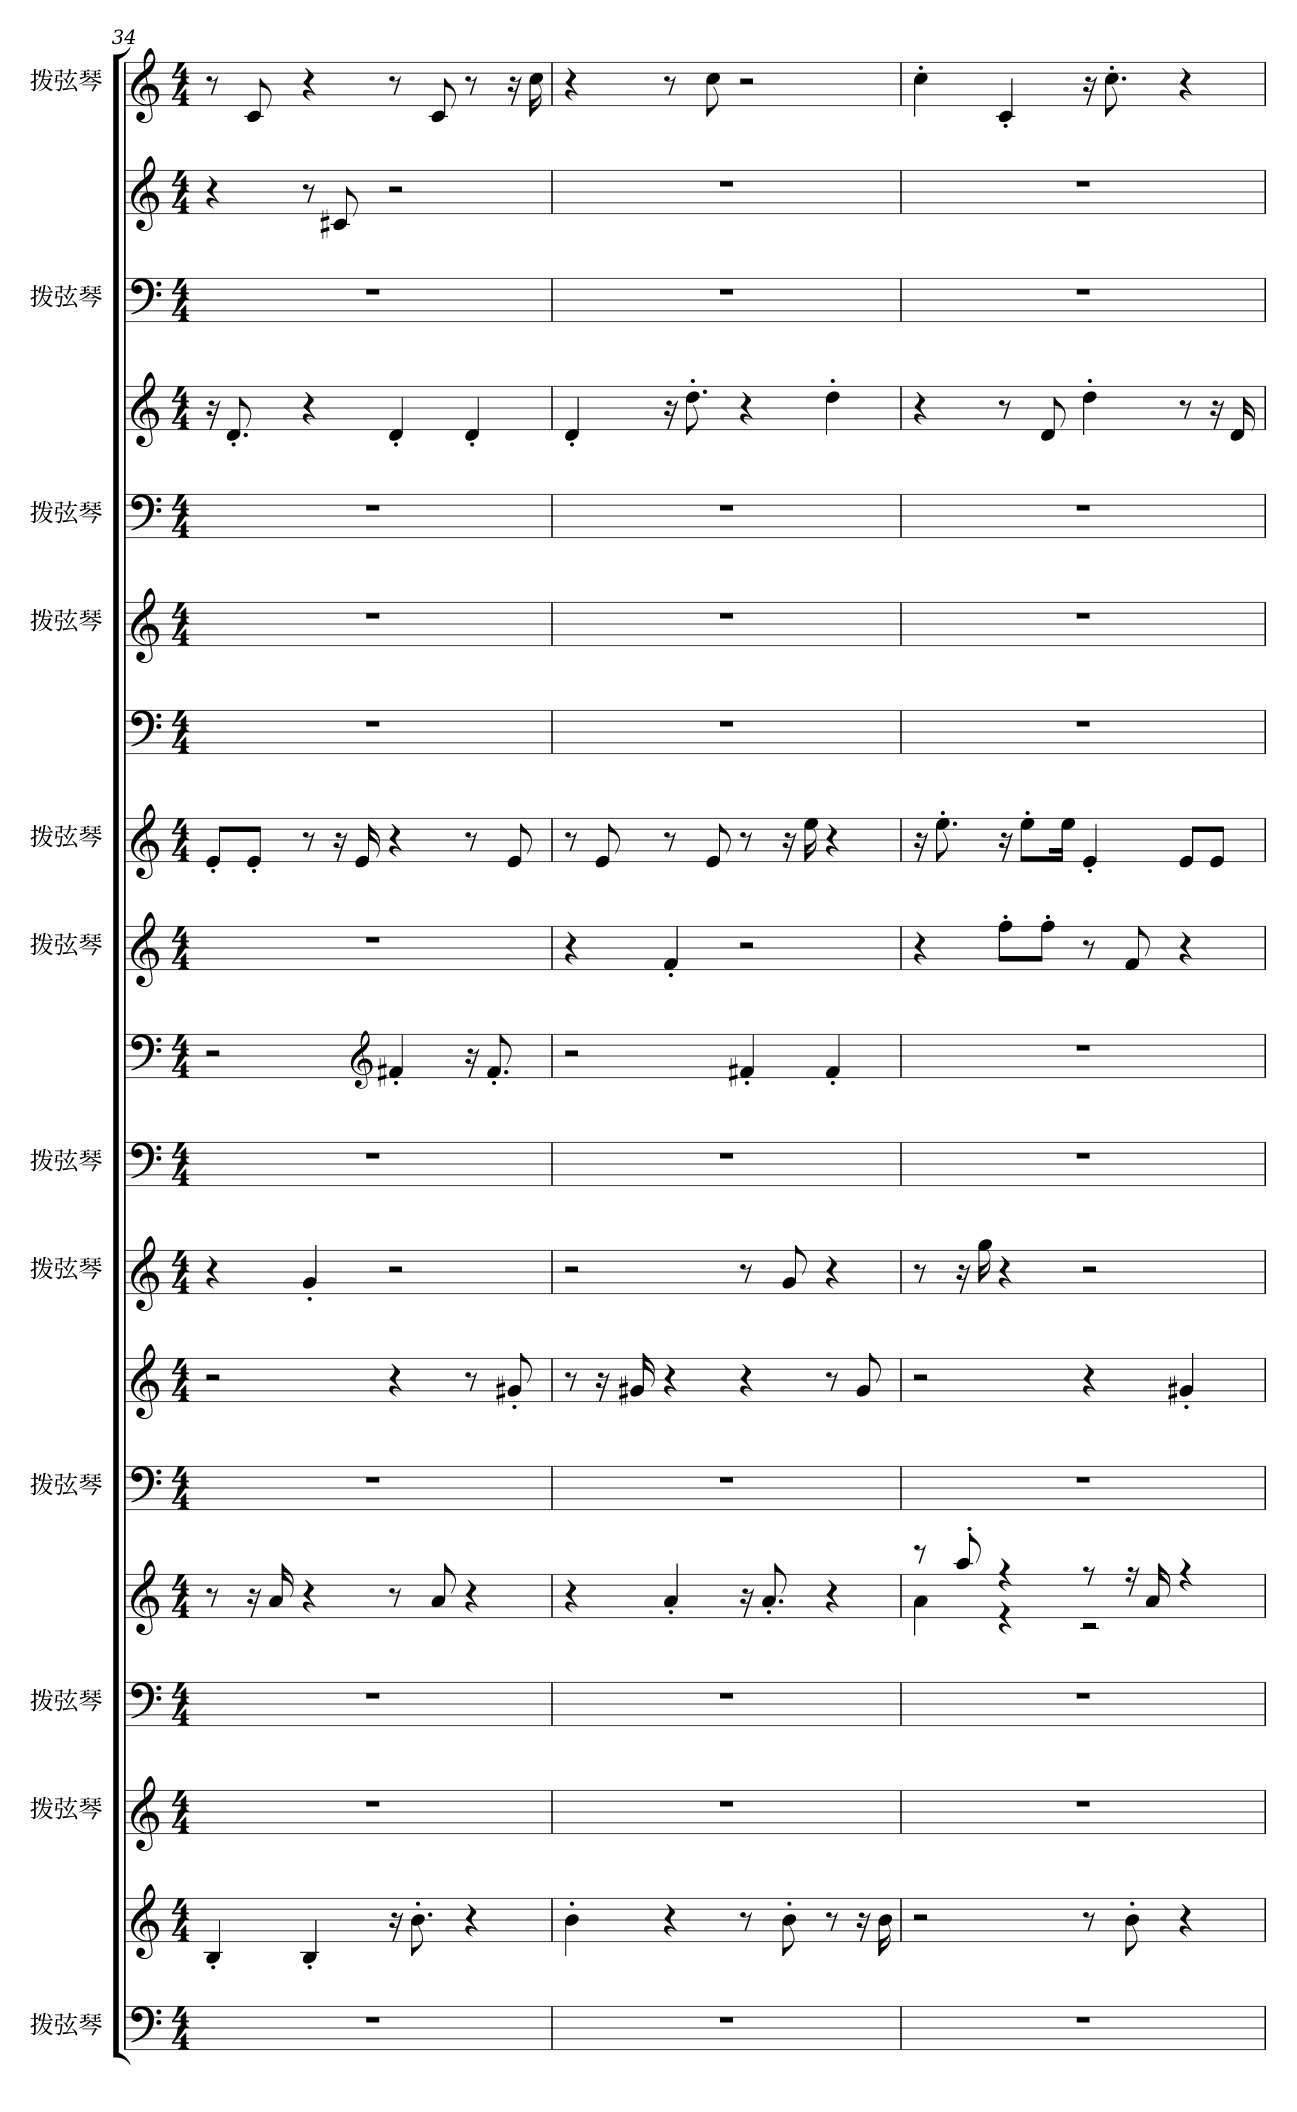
**kern	**kern	**kern	**kern	**kern	**kern	**kern	**kern	**kern	**kern	**kern	**kern	**kern	**kern	**kern	**kern	**kern	**kern	**kern
*part12	*part12	*part11	*part10	*part10	*part9	*part9	*part8	*part7	*part7	*part6	*part5	*part5	*part4	*part3	*part3	*part2	*part2	*part1
*staff19	*staff18	*staff17	*staff16	*staff15	*staff14	*staff13	*staff12	*staff11	*staff10	*staff9	*staff8	*staff7	*staff6	*staff5	*staff4	*staff3	*staff2	*staff1
*I"拨弦琴	*	*I"拨弦琴	*I"拨弦琴	*	*I"拨弦琴	*	*I"拨弦琴	*I"拨弦琴	*	*I"拨弦琴	*I"拨弦琴	*	*I"拨弦琴	*I"拨弦琴	*	*I"拨弦琴	*	*I"拨弦琴
*clefF4	*clefG2	*clefG2	*clefF4	*clefG2	*clefF4	*clefG2	*clefG2	*clefF4	*clefF4	*clefG2	*clefG2	*clefF4	*clefG2	*clefF4	*clefG2	*clefF4	*clefG2	*clefG2
*k[]	*k[]	*k[]	*k[]	*k[]	*k[]	*k[]	*k[]	*k[]	*k[]	*k[]	*k[]	*k[]	*k[]	*k[]	*k[]	*k[]	*k[]	*k[]
*M4/4	*M4/4	*M4/4	*M4/4	*M4/4	*M4/4	*M4/4	*M4/4	*M4/4	*M4/4	*M4/4	*M4/4	*M4/4	*M4/4	*M4/4	*M4/4	*M4/4	*M4/4	*M4/4
=34	=34	=34	=34	=34	=34	=34	=34	=34	=34	=34	=34	=34	=34	=34	=34	=34	=34	=34
1r	4B'/	1r	1r	8r	1r	2r	4r	1r	2r	1r	8e'/L	1r	1r	1r	16r	1r	4r	8r
.	.	.	.	.	.	.	.	.	.	.	.	.	.	.	8.d'/	.	.	.
.	.	.	.	16r	.	.	.	.	.	.	8e'/J	.	.	.	.	.	.	8c/
.	.	.	.	16a/	.	.	.	.	.	.	.	.	.	.	.	.	.	.
.	4B'/	.	.	4r	.	.	4g'/	.	.	.	8r	.	.	.	4r	.	8r	4r
.	.	.	.	.	.	.	.	.	.	.	16r	.	.	.	.	.	8c#X/	.
.	.	.	.	.	.	.	.	.	.	.	16e/	.	.	.	.	.	.	.
*	*	*	*	*	*	*	*	*	*clefG2	*	*	*	*	*	*	*	*	*
.	16r	.	.	8r	.	4r	2r	.	4f#X'/	.	4r	.	.	.	4d'/	.	2r	8r
.	8.b'\	.	.	.	.	.	.	.	.	.	.	.	.	.	.	.	.	.
.	.	.	.	8a/	.	.	.	.	.	.	.	.	.	.	.	.	.	8c/
.	4r	.	.	4r	.	8r	.	.	16r	.	8r	.	.	.	4d'/	.	.	8r
.	.	.	.	.	.	.	.	.	8.f#'/	.	.	.	.	.	.	.	.	.
.	.	.	.	.	.	8g#X'/	.	.	.	.	8e/	.	.	.	.	.	.	16r
.	.	.	.	.	.	.	.	.	.	.	.	.	.	.	.	.	.	16cc\
!!LO:PB:g=z
=35	=35	=35	=35	=35	=35	=35	=35	=35	=35	=35	=35	=35	=35	=35	=35	=35	=35	=35
1r	4b'\	1r	1r	4r	1r	8r	2r	1r	2r	4r	8r	1r	1r	1r	4d'/	1r	1r	4r
.	.	.	.	.	.	16r	.	.	.	.	8e/	.	.	.	.	.	.	.
.	.	.	.	.	.	16g#X/	.	.	.	.	.	.	.	.	.	.	.	.
.	4r	.	.	4a'/	.	4r	.	.	.	4f'/	8r	.	.	.	16r	.	.	8r
.	.	.	.	.	.	.	.	.	.	.	.	.	.	.	8.dd'\	.	.	.
.	.	.	.	.	.	.	.	.	.	.	8e/	.	.	.	.	.	.	8cc\
.	8r	.	.	16r	.	4r	8r	.	4f#X'/	2r	8r	.	.	.	4r	.	.	2r
.	.	.	.	8.a'/	.	.	.	.	.	.	.	.	.	.	.	.	.	.
.	8b'\	.	.	.	.	.	8g/	.	.	.	16r	.	.	.	.	.	.	.
.	.	.	.	.	.	.	.	.	.	.	16ee\	.	.	.	.	.	.	.
.	8r	.	.	4r	.	8r	4r	.	4f#'/	.	4r	.	.	.	4dd'\	.	.	.
.	16r	.	.	.	.	8g#/	.	.	.	.	.	.	.	.	.	.	.	.
.	16b\	.	.	.	.	.	.	.	.	.	.	.	.	.	.	.	.	.
=36	=36	=36	=36	=36	=36	=36	=36	=36	=36	=36	=36	=36	=36	=36	=36	=36	=36	=36
*	*	*	*	*^	*	*	*	*	*	*	*	*	*	*	*	*	*	*
1r	2r	1r	1r	8r	4a\	1r	2r	8r	1r	1r	4r	16r	1r	1r	1r	4r	1r	1r	4cc'\
.	.	.	.	.	.	.	.	.	.	.	.	8.ee'\	.	.	.	.	.	.	.
.	.	.	.	8aa'/	.	.	.	16r	.	.	.	.	.	.	.	.	.	.	.
.	.	.	.	.	.	.	.	16gg\	.	.	.	.	.	.	.	.	.	.	.
.	.	.	.	4r	4r	.	.	4r	.	.	8ff'\L	16r	.	.	.	8r	.	.	4c'/
.	.	.	.	.	.	.	.	.	.	.	.	8ee'\L	.	.	.	.	.	.	.
.	.	.	.	.	.	.	.	.	.	.	8ff'\J	.	.	.	.	8d/	.	.	.
.	.	.	.	.	.	.	.	.	.	.	.	16ee\Jk	.	.	.	.	.	.	.
.	8r	.	.	8r	2r	.	4r	2r	.	.	8r	4e'/	.	.	.	4dd'\	.	.	16r
.	.	.	.	.	.	.	.	.	.	.	.	.	.	.	.	.	.	.	8.cc'\
.	8b'\	.	.	16r	.	.	.	.	.	.	8f/	.	.	.	.	.	.	.	.
.	.	.	.	16a/	.	.	.	.	.	.	.	.	.	.	.	.	.	.	.
.	4r	.	.	4r	.	.	4g#X'/	.	.	.	4r	8e/L	.	.	.	8r	.	.	4r
.	.	.	.	.	.	.	.	.	.	.	.	8e/J	.	.	.	16r	.	.	.
.	.	.	.	.	.	.	.	.	.	.	.	.	.	.	.	16d/	.	.	.
*	*	*	*	*v	*v	*	*	*	*	*	*	*	*	*	*	*	*	*	*
=	=	=	=	=	=	=	=	=	=	=	=	=	=	=	=	=	=	=
*-	*-	*-	*-	*-	*-	*-	*-	*-	*-	*-	*-	*-	*-	*-	*-	*-	*-	*-
